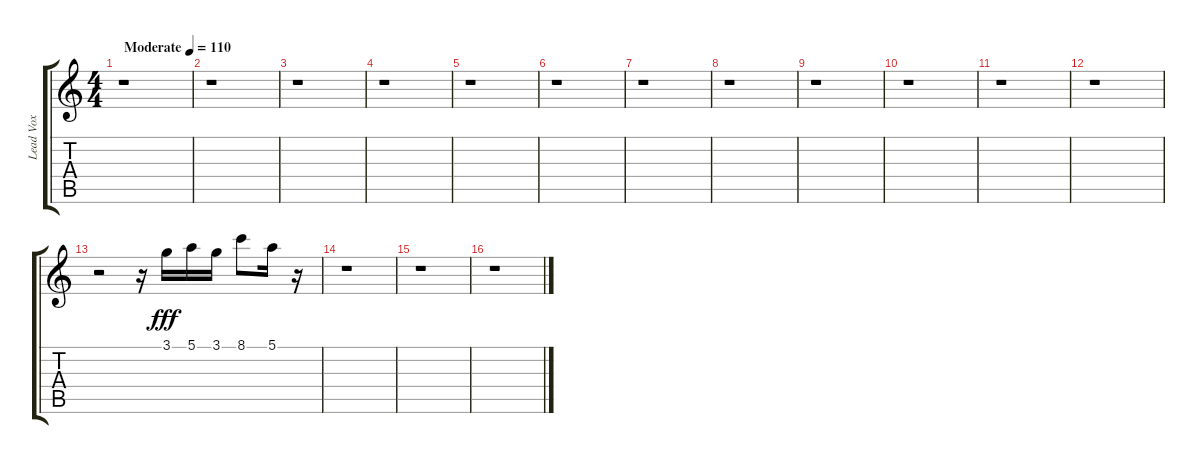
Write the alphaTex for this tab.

\track ("Lead Vox" "Lead Vox") {instrument acousticguitarsteel}
\staff {score tabs}
\tuning (E4 B3 G3 D3 A2 E2) {hide}
\ts (4 4)
\tempo (110 "Moderate")
\clef g2
\ks c
r.1{dy fff instrument acousticguitarsteel} |
r.1 |
r.1 |
r.1 |
r.1 |
r.1 |
r.1 |
r.1 |
r.1 |
r.1 |
r.1 |
r.1 |
r.2 r.16 3.1.16 5.1.16 3.1.16 8.1.8 5.1.16 r.16 |
r.1 |
r.1 |
r.1
